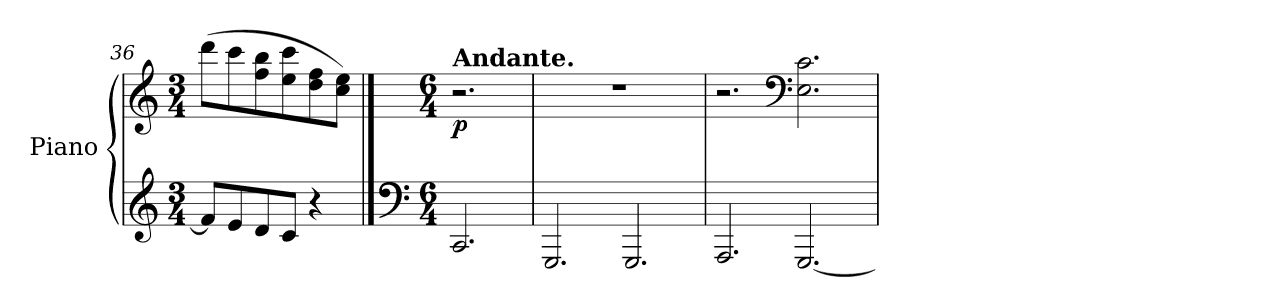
**kern	**kern	**dynam
*part1	*part1	*part1
*staff2	*staff1	*staff1/2
*I"Piano	*	*
*I'Pno.	*	*
*clefG2	*clefG2	*
*k[]	*k[]	*
*M3/4	*M3/4	*
=36	=36	=36
8f/L]	(>8ddd\L	.
8e/	8ccc\	.
8d/	8ff\ 8bb\	.
8c/J	8ee\ 8ccc\	.
4r	8dd\ 8ff\	.
.	8cc\ 8ee\J)	.
!!LO:LB:g=z
==1	==1	==1
*clefF4	*	*
*M6/4	*M6/4	*
!	!LO:TX:a:B:t=Andante.	!
!	!	!LO:DY:b
2.CC/	2.r	p
=2	=2	=2
2.GGG/	1.r	.
2.GGG/	.	.
=3	=3	=3
2.AAA/	2.r	.
*	*clefF4	*
[2.GGG/	2.E\ 2.c\	.
=	=	=
*-	*-	*-
